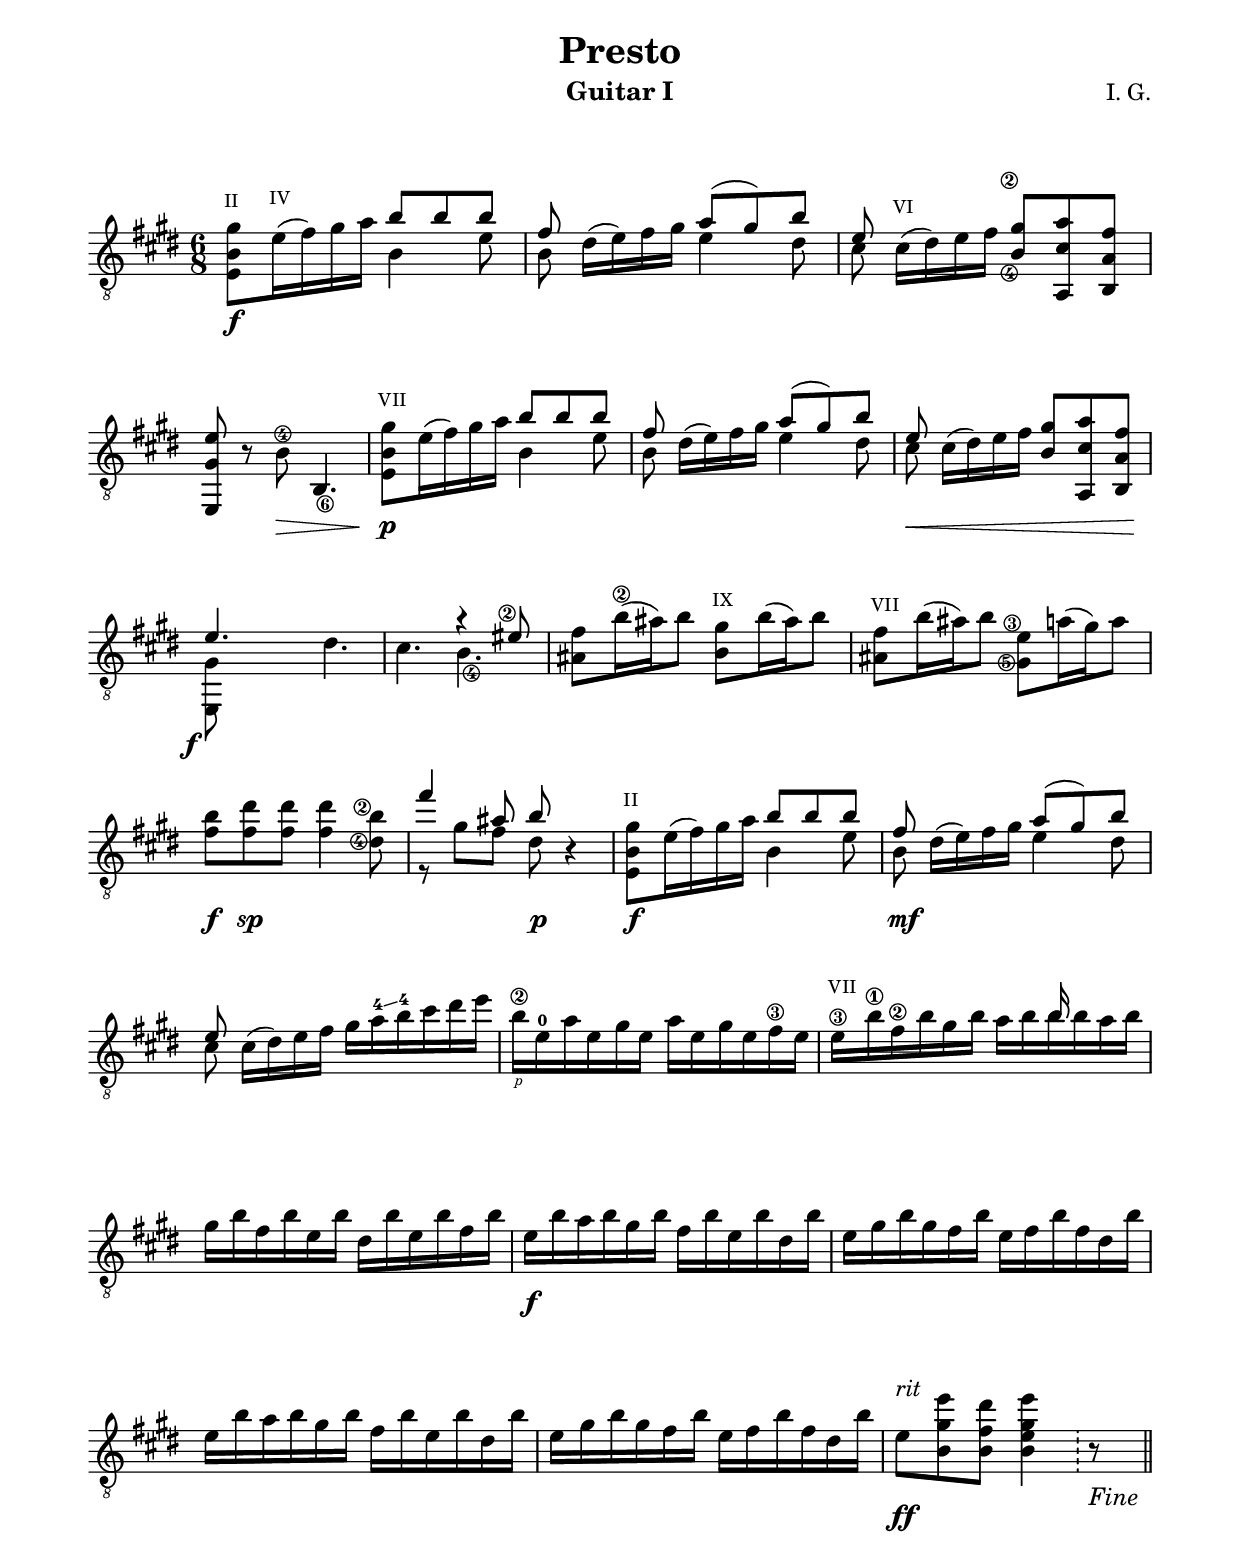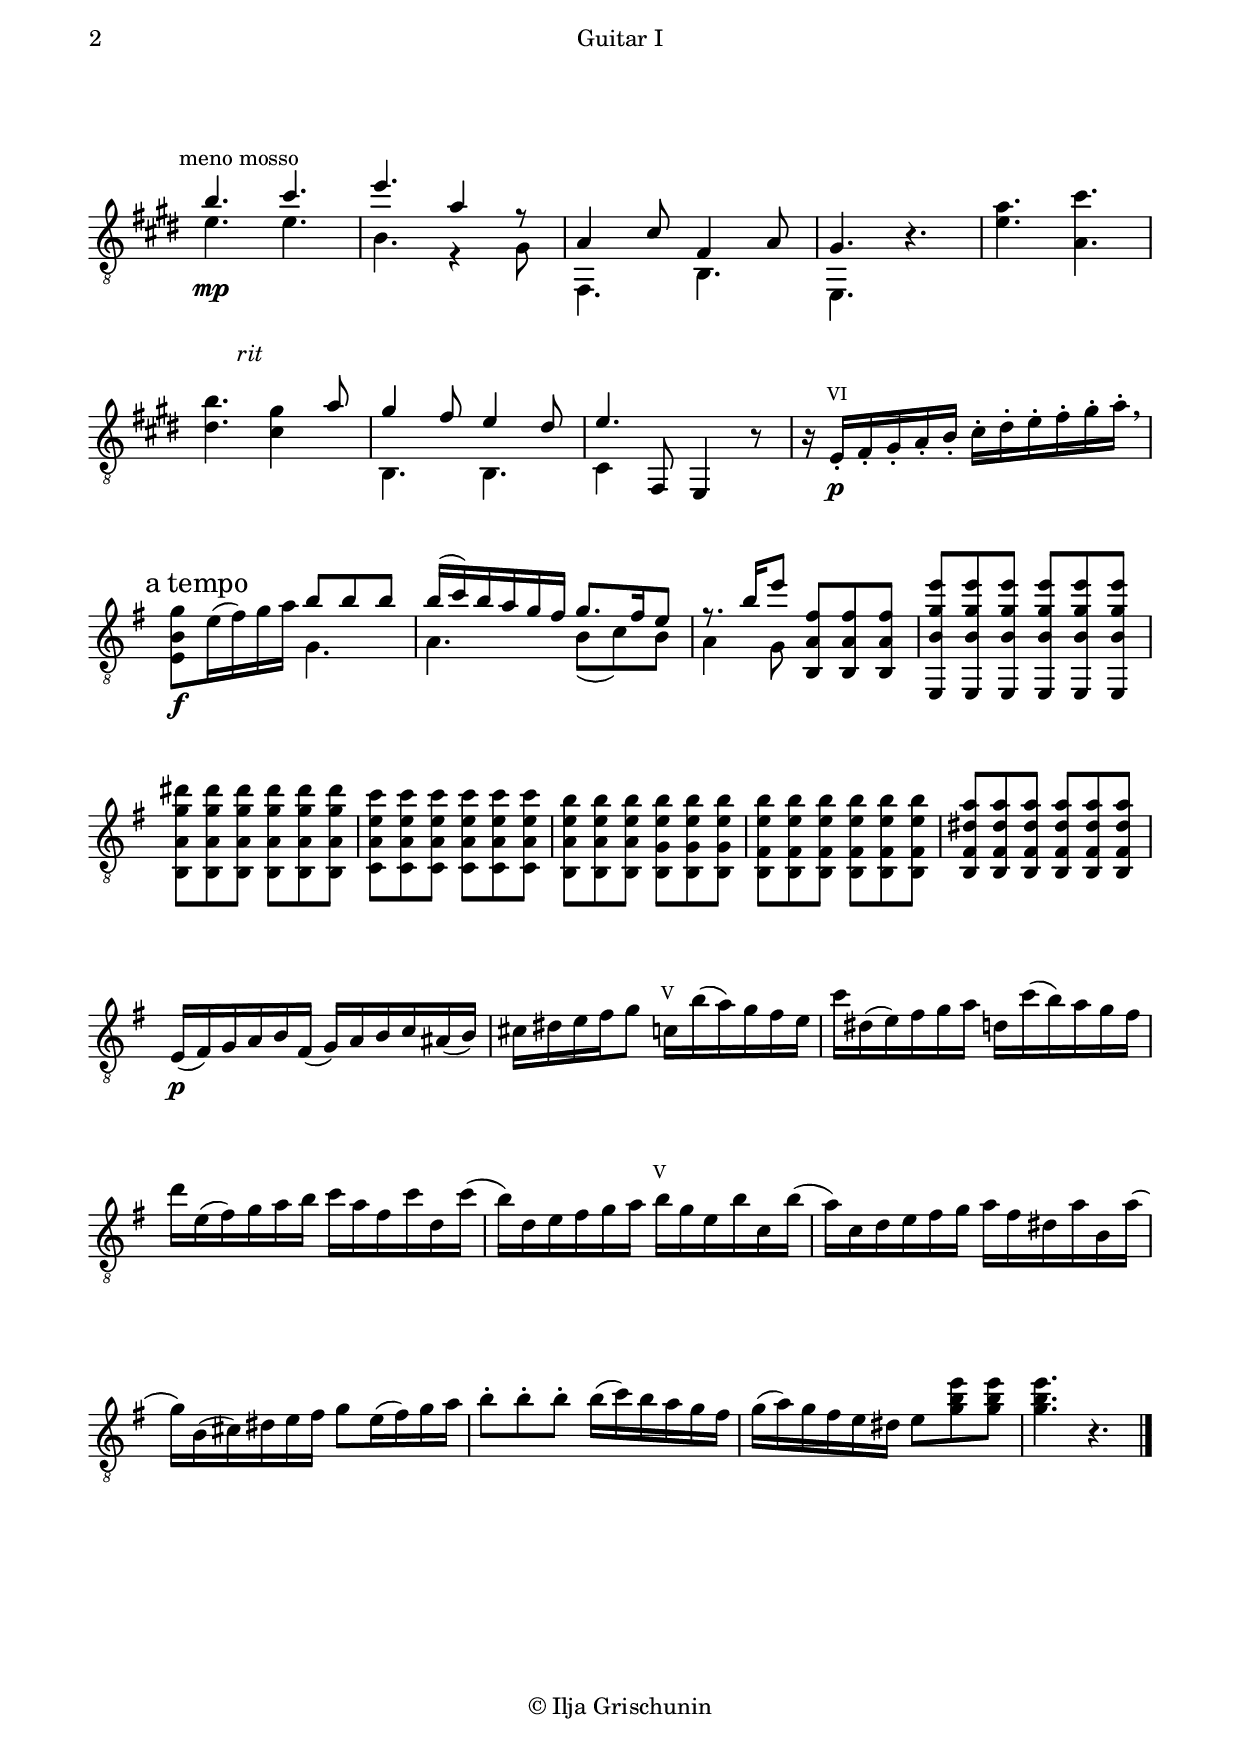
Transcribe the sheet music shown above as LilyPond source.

\version "2.18.0"

\language "deutsch"

\header {
  title = "Presto"
  instrument = "Guitar I"
  meter = ""
  composer = "I. G."
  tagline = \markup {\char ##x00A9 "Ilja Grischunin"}
}

\paper {
  #(set-paper-size "a4")
  top-system-spacing #'basic-distance = #25
  top-markup-spacing #'basic-distance = #8
  markup-system-spacing #'basic-distance = #26
  system-system-spacing #'basic-distance = #22
  last-bottom-spacing #'basic-distance = #25
  left-margin = 15
  right-margin = 15
  %two-sided = ##t
  %inner-margin = 25
  %outer-margin = 15
}

\layout {
  indent = 0
  \context {
    \Score
    \remove "Bar_number_engraver"
  }
}

%\include "global.ly"
\version "2.19.15"

\language "deutsch"

#(define RH rightHandFinger)

guitarOne =
\relative
{
  \key e \major
  \time 6/8
  \compressFullBarRests
  %\override TextScript.self-alignment-X = #CENTER
  \clef "treble_8"
  \override TextScript.extra-offset = #'(-.3 . 1)
  \textLengthOn
  \override TextScript.font-size = -2
  <e h' gis'>8^"II" e'16^"IV"( fis) gis a
  <<
    {
      h8 h h fis
    }
    \\
    {
      h,4 e8 h
    }
  >>
  dis16( e) fis gis
  <<
    {
      a8( gis) h e,
    }
    \\
    {
      e4 dis8 cis
    }
  >>
  cis16^"VI"( dis) e fis
  \override StringNumber.staff-padding = #'()
  \once \override StringNumber.self-alignment-X = #RIGHT
  <h,\4 gis'\2>8 <a, cis' a'><h a' fis'><e, gis' e'> r8 h''\4
  \once \override StringNumber.extra-offset = #'(.5 . .5)
  h,4._\6
  <e h' gis'>8^"VII" e'16( fis) gis a
  <<
    {
      h8 h h fis
    }
    \\
    {
      h,4 e8 h
    }
  >>
  dis16( e) fis gis
  <<
    {
      a8( gis) h e,
    }
    \\
    {
      e4 dis8 cis
    }
  >>
  cis16( dis) e fis <h, gis'>8 <a, cis' a'><h a' fis'>
  <<
    {
      e'4. s
    }
    \\
    {
      <e,, gis'>8 s4 dis''4.
    }
  >>
  cis
  <<
    {
      \override StringNumber.staff-padding = #'()
      r4
      \once \override StringNumber.extra-offset = #'(-.7 . -2)
      eis8\2
    }
    \\
    {
      \override StringNumber.staff-padding = #'()
      \once \override StringNumber.extra-offset = #'(.7 . 2.7)
      h4._\4
    }
  >>
  <ais fis'>8 h'16(\2 ais) h8 <h, gis'>^"IX" h'16( ais) h8
  <ais, fis'>^"VII" h'16( ais)
  \once \override StringNumber.extra-offset = #'(2.5 . -2.5)
  h8\3
  \once \override StringNumber.extra-offset = #'(-1.7 . -4.3)
  <gis,\5 e'> a'16( gis) a8
  <fis h><fis dis'> q
  \once \override StringNumber.extra-offset = #'(3.5 . -2)
  <fis dis'\2>4
  \once \override StringNumber.extra-offset = #'(-1.7 . -4.3)
  <dis\4 h'>8
  <<
    {
      fis'4 ais,8 h
    }
    \\
    {
      r8 gis fis dis
    }
  >>
  r4
  <e, h' gis'>8^"II" e'16( fis) gis a
  <<
    {
      h8 h h fis
    }
    \\
    {
      h,4 e8 h
    }
  >>
  dis16( e) fis gis
  <<
    {
      a8( gis) h e,
    }
    \\
    {
      e4 dis8 cis
    }
  >>
  cis16( dis) e fis gis a-4-\markup {
    \postscript #"1.5 6 moveto 1.3 .4 rlineto stroke"
  } h-4 cis dis e
  h\2_\RH #1 e,-0 a e gis e a e gis e fis\3 e
  e\3^"VII" h'\1 fis\2 h gis h <<
    {
      s8 h16 s8.
    }
    \\
    {
      a16 h h h a h
    }
  >>
  gis h fis h e, h' dis, h' e, h' fis h
  e, h' a h gis h fis h e, h' dis, h'
  e, gis h gis fis h e, fis h fis dis h'
  e, h' a h gis h fis h e, h' dis, h'
  e, gis h gis fis h e, fis h fis dis h'
  e,8 <h gis' e'><h fis' dis'><h e gis e'>4
  \bar "!"
  \tag #'Part {
    \once \override TextScript.extra-offset = #'(0 . -1)
    \once \override TextScript.font-size = 0.5
    r8_\markup {\italic Fine}
  }
  \tag #'Partitur {r8}
  \bar "||"
  \tag  #'Part {\break}
  \once \override Score.RehearsalMark.self-alignment-X = #LEFT
  \once \override Score.RehearsalMark.font-size = -0.5
  \mark \markup {meno mosso}
  <<
    {
      h'4. cis e a,4 r8 a,4 cis8 fis,4 a8 gis4.
    }
    \\
    {
      e'4. e h r4 gis8 fis,4. h e,
    }
  >>
  r4. <e'' a><a, cis'><dis h'>
  <<
    {
      s4 a'8 gis4 fis8 e4 dis8 e4.
    }
    \\
    {
      <cis gis'>4 s8 h,4. h cis4 \stemUp fis,8
    }
  >>
  e4 r8 r16 e'-.^"VI" fis-. gis-. a-. h-. cis-. dis-. e-. fis-. gis-. a-.\breathe
  \break
  \once \override Score.RehearsalMark.self-alignment-X = #LEFT
  \mark \markup { a tempo}

  \override Staff.Clef #'break-visibility = #begin-of-line-visible
  %\override Staff.Clef #'explicitClefVisibility = #begin-of-line-visible
  \override Staff.TimeSignature #'break-visibility = #begin-of-line-visible
  \set Staff.explicitKeySignatureVisibility = #begin-of-line-visible % this will do the job with the time signatures
  \override Staff.KeyCancellation #'break-visibility = #all-invisible
  \override Staff.KeyCancellation #'explicitKeySignatureVisibility = #all-invisible

  \key e \minor
  <e, h' g'>8 e'16( fis) g a
  <<
    {
      h8 h h h16( c) h a g fis g8. fis16 e8 r8. h'16 e8
    }
    \\
    {
      g,,4. a h8( c) h a4 g8
    }
  >>
  \repeat unfold 3 {<h, a' fis'>8}  \repeat unfold 6 {<e, h'' g' e'>}
  \repeat unfold 6 {<h' a' g' dis'>} \repeat unfold 6 {<c a' e' c'>}
  \repeat unfold 3 {<h a' e' h'>} \repeat unfold 3 {<h g' e' h'>}
  \repeat unfold 6 {<h fis' e' h'>} \repeat unfold 6 {<h fis' dis' a'>}
  e16(fis) g a h fis( g) a h c ais( h) cis dis e fis g8 c,16^"V" h'( a) g fis e
  c' dis,( e) fis g a d, c'( h) a g fis d' e,( fis) g a h c a fis c' d, c'(
  h) d, e fis g a h^"V" g e h' c, h'( a) c, d e fis g a fis dis a' h, a'(
  g) h,( cis) dis e fis g8 e16( fis) g a h8-. h-. h-. h16( c) h a g fis
  g( a) g fis e dis e8 <g h e> q q4. r
  \bar "|."
}

\version "2.19.15"

dynamic = {
  s2.*3\f s4 s4\> s8. s16\! s2.*2\p s2\< s8. s16\!
  %\once \override DynamicText.extra-offset = #'(-2.5 . 4)
  \tag #'Part {\once \override DynamicText.extra-offset = #'(-2 . 0)}
  \tag #'Partitur {\once \override DynamicText.extra-offset = #'(-2.5 . 3)}
  s2.*4\f s8\f s8\sp s2 s4. s4.\p s2.\f s2.*5\mf s2.*4\f
  \once \override TextScript.extra-offset = #'(0 . 10)
  s8\ff^\markup { \italic rit }
  s2
  \tag #'Partitur {s8\mp s2.*5 s8.}
  \tag #'Part { s8 s8\mp s2.*5 s16}
  \once \override TextScript.extra-offset = #'(0 . 12)
  s16^\markup { \italic rit }
  s2 s2.*2 s16 s8.\p s8 s4. s2.*9\f s2.*10\p
}


\score {
  <<
    \new Staff %\with {
    %instrumentName = "Guitar I"
    %}{
    \removeWithTag  #'Partitur
    \guitarOne
    %}
    \new Dynamics
    \removeWithTag #'Partitur
    \dynamic
  >>
}